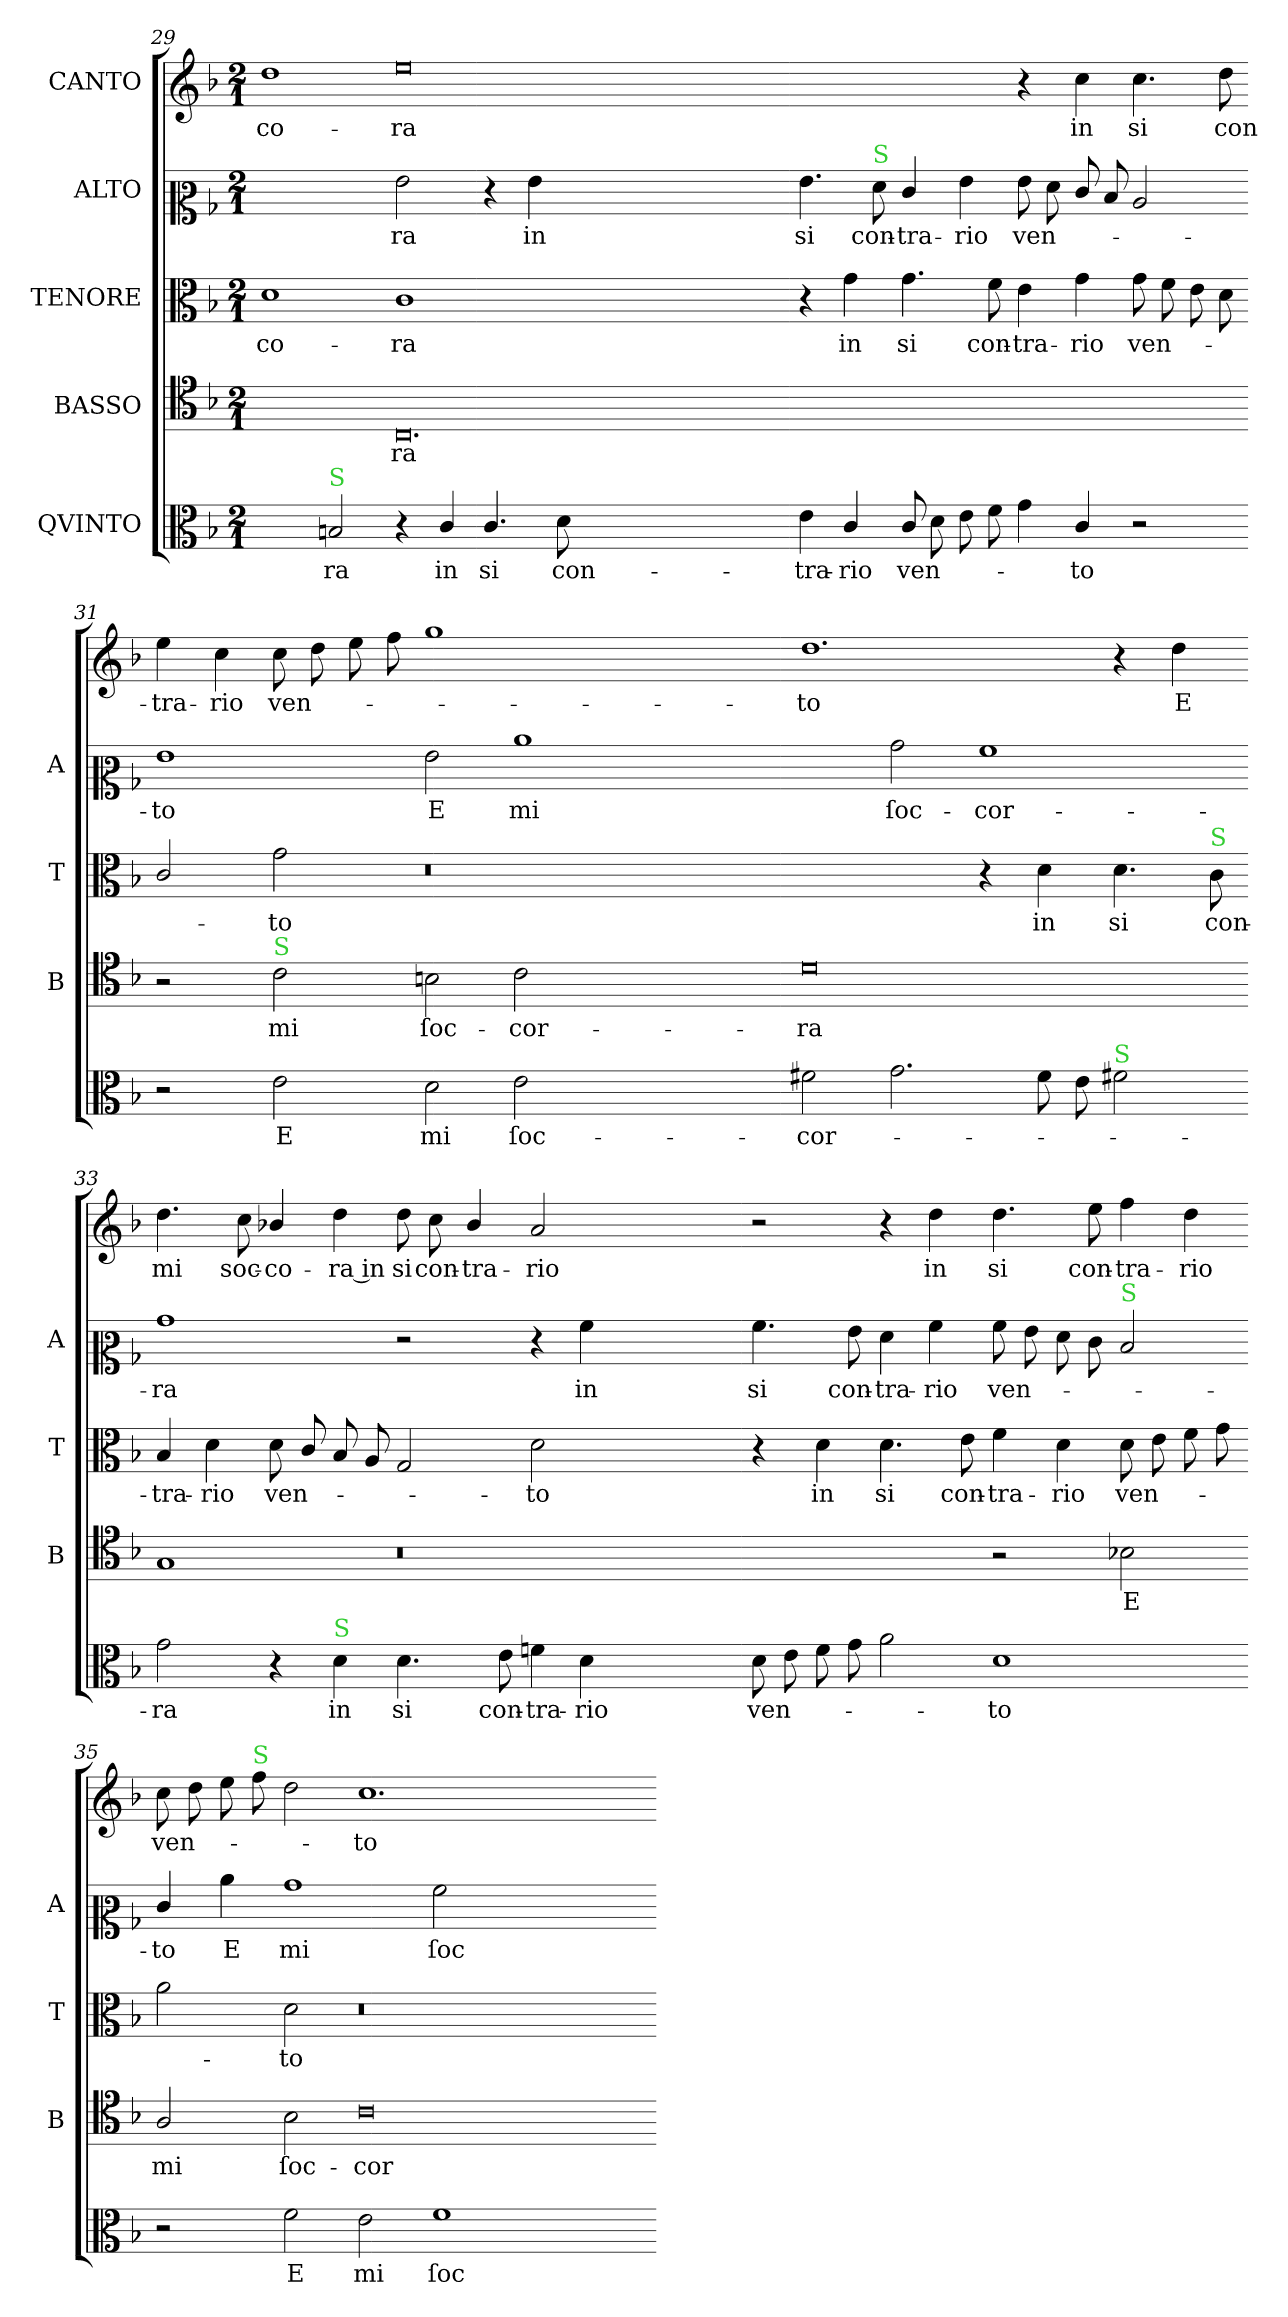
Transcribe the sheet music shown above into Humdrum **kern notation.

**kern	**text	**kern	**text	**kern	**text	**kern	**text	**kern	**text
*part5	*part5	*part4	*part4	*part3	*part3	*part2	*part2	*part1	*part1
*staff5	*staff5	*staff4	*staff4	*staff3	*staff3	*staff2	*staff2	*staff1	*staff1
*I"QVINTO	*	*I"BASSO	*	*I"TENORE	*	*I"ALTO	*	*I"CANTO	*
*	*	*I'B	*	*I'T	*	*I'A	*	*	*
*clefC3	*	*clefC4	*	*clefC3	*	*clefC2	*	*clefG2	*
*k[b-]	*	*k[b-]	*	*k[b-]	*	*k[b-]	*	*k[b-]	*
*d:	*	*d:	*	*d:	*	*d:	*	*d:	*
*M2/1	*	*M2/1	*	*M2/1	*	*M2/1	*	*M2/1	*
=29	=29	=29	=29	=29	=29	=29	=29	=29	=29
2ryy	.	1ryy	.	1d	-co-	1ryy	.	1dd	-co-
!LO:TX:a:color=limegreen:t=S	!	!	!	!	!	!	!	!	!
2Bn/	-ra	.	.	.	.	.	.	.	.
4r	.	0.C	-ra	1c	-ra	2g\	-ra	0ee	-ra
4c/	in	.	.	.	.	.	.	.	.
4.c/	si	.	.	.	.	4r	.	.	.
.	.	.	.	.	.	4g\	in	.	.
8d\	con-	.	.	.	.	.	.	.	.
0ryy	.	.	.	0ryy	.	0ryy	.	.	.
.	.	.	.	.	.	.	.	1ryy	.
=30-	=30-	=30-	=30-	=30-	=30-	=30-	=30-	=30-	=30-
4e\	-tra-	0ryy	.	4r	.	4.g\	si	1ryy	.
4c/	-rio	.	.	4g\	in	.	.	.	.
!	!	!	!	!	!	!LO:TX:a:color=limegreen:t=S	!	!	!
.	.	.	.	.	.	8f\	con-	.	.
8c/	ven-	.	.	4.g\	si	4e/	-tra-	.	.
8d\	.	.	.	.	.	.	.	.	.
8e\	.	.	.	.	.	4g\	-rio	.	.
8f\	.	.	.	8f\	con-	.	.	.	.
4g\	.	.	.	4e\	-tra-	8g\	ven-	4r	.
.	.	.	.	.	.	8f\	.	.	.
4c/	-to	.	.	4g\	-rio	8e/	.	4cc\	in
.	.	.	.	.	.	8d/	.	.	.
2r	.	.	.	8g\	ven-	2c/	.	4.cc\	si
.	.	.	.	8f\	.	.	.	.	.
.	.	.	.	8e\	.	.	.	.	.
.	.	.	.	8d\	.	.	.	8dd\	con-
=31-	=31-	=31-	=31-	=31-	=31-	=31-	=31-	=31-	=31-
2r	.	2r	.	2c/	.	1g	-to	4ee\	-tra-
.	.	.	.	.	.	.	.	4cc\	-rio
!	!	!LO:TX:a:color=limegreen:t=S	!	!	!	!	!	!	!
!	!	!	!LO:LY:i	!	!	!	!	!	!
2e\	E	2c\	mi	2g\	-to	.	.	8cc\	ven-
.	.	.	.	.	.	.	.	8dd\	.
.	.	.	.	.	.	.	.	8ee\	.
.	.	.	.	.	.	.	.	8ff\	.
!	!	!	!LO:LY:i	!	!	!	!	!	!
2d\	mi	2Bn\	ſoc-	0r	.	2g\	E	1gg	.
!	!	!	!LO:LY:i	!	!	!	!	!	!
2e\	ſoc-	2c\	-cor-	.	.	1cc\	mi	.	.
1ryy	.	1ryy	.	.	.	.	.	1ryy	.
.	.	.	.	.	.	2ryy	.	.	.
=32-	=32-	=32-	=32-	=32-	=32-	=32-	=32-	=32-	=32-
!	!	!	!LO:LY:i	!	!	!	!	!	!
2f#X\	-cor-	0d	-ra	1ryy	.	2ryy	.	1.dd	-to
2.g\	.	.	.	.	.	2b-\	ſoc-	.	.
.	.	.	.	4r	.	1a	-cor-	.	.
!	!	!	!	!	!LO:LY:i	!	!	!	!
8f#\	.	.	.	4d\	in	.	.	.	.
8e\	.	.	.	.	.	.	.	.	.
!LO:TX:a:color=limegreen:t=S	!	!	!	!	!	!	!	!	!
!	!	!	!	!	!LO:LY:i	!	!	!	!
2f#X\	.	.	.	4.d\	si	.	.	4r	.
!	!	!	!	!	!	!	!	!	!LO:LY:i
.	.	.	.	.	.	.	.	4dd\	E
!	!	!	!	!LO:TX:a:color=limegreen:t=S	!	!	!	!	!
!	!	!	!	!	!LO:LY:i	!	!	!	!
.	.	.	.	8c\	con-	.	.	.	.
=33-	=33-	=33-	=33-	=33-	=33-	=33-	=33-	=33-	=33-
!	!	!	!	!	!LO:LY:i	!	!	!	!LO:LY:i
2g\	-ra	1G	.	4B-/	-tra-	1b-	-ra	4.dd\	mi
!	!	!	!	!	!LO:LY:i	!	!	!	!
.	.	.	.	4d\	-rio	.	.	.	.
!	!	!	!	!	!	!	!	!	!LO:LY:i
.	.	.	.	.	.	.	.	8cc\	soc-
!	!	!	!	!	!LO:LY:i	!	!	!	!LO:LY:i
4r	.	.	.	8d\	ven-	.	.	4b-X/	-co-
.	.	.	.	8c/	.	.	.	.	.
!LO:TX:a:color=limegreen:t=S	!	!	!	!	!	!	!	!	!
!	!	!	!	!	!	!	!	!	!LO:LY:i
4d\	in	.	.	8B-/	.	.	.	4dd\	-ra in
.	.	.	.	8A/	.	.	.	.	.
!	!	!	!	!	!	!	!	!	!LO:LY:i
4.d\	si	0r	.	2G/	.	2r	.	8dd\	si
!	!	!	!	!	!	!	!	!	!LO:LY:i
.	.	.	.	.	.	.	.	8cc\	con-
!	!	!	!	!	!	!	!	!	!LO:LY:i
.	.	.	.	.	.	.	.	4b-/	-tra-
8e\	con-	.	.	.	.	.	.	.	.
!	!	!	!	!	!LO:LY:i	!	!	!	!LO:LY:i
4fn\	-tra-	.	.	2d\	-to	4r	.	2a/	-rio
4d\	-rio	.	.	.	.	4a\	in	.	.
1ryy	.	.	.	1ryy	.	1ryy	.	1ryy	.
=34-	=34-	=34-	=34-	=34-	=34-	=34-	=34-	=34-	=34-
8d\	ven-	1ryy	.	4r	.	4.a\	si	2r	.
8e\	.	.	.	.	.	.	.	.	.
8f\	.	.	.	4d\	in	.	.	.	.
8g\	.	.	.	.	.	8g\	con-	.	.
2a\	.	.	.	4.d\	si	4f\	-tra-	4r	.
.	.	.	.	.	.	4a\	-rio	4dd\	in
.	.	.	.	8e\	con-	.	.	.	.
1d	-to	2r	.	4f\	-tra-	8a\	ven-	4.dd\	si
.	.	.	.	.	.	8g\	.	.	.
.	.	.	.	4d\	-rio	8f\	.	.	.
.	.	.	.	.	.	8e\	.	8ee\	con-
!	!	!	!	!	!	!LO:TX:a:color=limegreen:t=S	!	!	!
.	.	2B-X\	E	8d\	ven-	2d/	.	4ff\	-tra-
.	.	.	.	8e\	.	.	.	.	.
.	.	.	.	8f\	.	.	.	4dd\	-rio
.	.	.	.	8g\	.	.	.	.	.
=35-	=35-	=35-	=35-	=35-	=35-	=35-	=35-	=35-	=35-
2r	.	2A/	mi	2a\	.	4e/	-to	8cc\	ven-
.	.	.	.	.	.	.	.	8dd\	.
.	.	.	.	.	.	4cc\	E	8ee\	.
!	!	!	!	!	!	!	!	!LO:TX:a:color=limegreen:t=S	!
.	.	.	.	.	.	.	.	8ff\	.
2f\	E	2B-\	ſoc-	2d\	-to	1b-	mi	2dd\	.
2e\	mi	0c	-cor-	0r	.	.	.	1.cc	-to
1f\	ſoc-	.	.	.	.	2a\	ſoc-	.	.
.	.	.	.	.	.	1ryy	.	.	.
2ryy	.	.	.	.	.	.	.	2ryy	.
=-	=-	=-	=-	=-	=-	=-	=-	=-	=-
*-	*-	*-	*-	*-	*-	*-	*-	*-	*-
